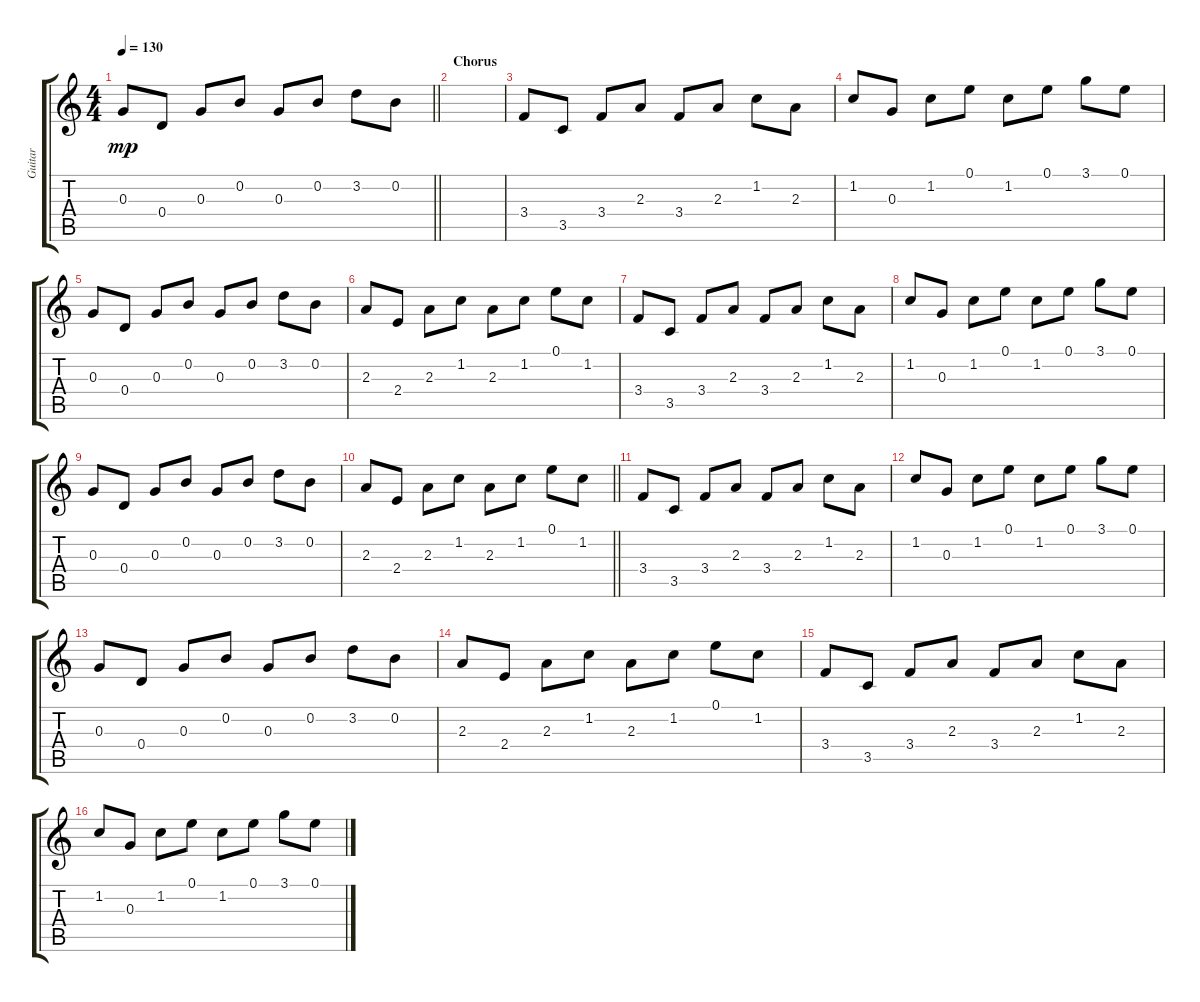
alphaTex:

\track ("Guitar" "Guitar") {instrument acousticguitarsteel}
\staff {score tabs}
\tuning (E4 B3 G3 D3 A2 E2) {hide}
\ts (4 4)
\tempo 130
\clef g2
\barLineRight lightlight
\ks c
0.3.8{dy mp} 0.4.8 0.3.8 0.2.8 0.3.8 0.2.8 3.2.8 0.2.8 |
\section ("" "Chorus")
|
3.4.8 3.5.8 3.4.8 2.3.8 3.4.8 2.3.8 1.2.8 2.3.8 |
1.2.8 0.3.8 1.2.8 0.1.8 1.2.8 0.1.8 3.1.8 0.1.8 |
0.3.8 0.4.8 0.3.8 0.2.8 0.3.8 0.2.8 3.2.8 0.2.8 |
2.3.8 2.4.8 2.3.8 1.2.8 2.3.8 1.2.8 0.1.8 1.2.8 |
3.4.8 3.5.8 3.4.8 2.3.8 3.4.8 2.3.8 1.2.8 2.3.8 |
1.2.8 0.3.8 1.2.8 0.1.8 1.2.8 0.1.8 3.1.8 0.1.8 |
0.3.8 0.4.8 0.3.8 0.2.8 0.3.8 0.2.8 3.2.8 0.2.8 |
\barLineRight lightlight
2.3.8 2.4.8 2.3.8 1.2.8 2.3.8 1.2.8 0.1.8 1.2.8 |
3.4.8 3.5.8 3.4.8 2.3.8 3.4.8 2.3.8 1.2.8 2.3.8 |
1.2.8 0.3.8 1.2.8 0.1.8 1.2.8 0.1.8 3.1.8 0.1.8 |
0.3.8 0.4.8 0.3.8 0.2.8 0.3.8 0.2.8 3.2.8 0.2.8 |
2.3.8 2.4.8 2.3.8 1.2.8 2.3.8 1.2.8 0.1.8 1.2.8 |
3.4.8 3.5.8 3.4.8 2.3.8 3.4.8 2.3.8 1.2.8 2.3.8 |
1.2.8 0.3.8 1.2.8 0.1.8 1.2.8 0.1.8 3.1.8 0.1.8
